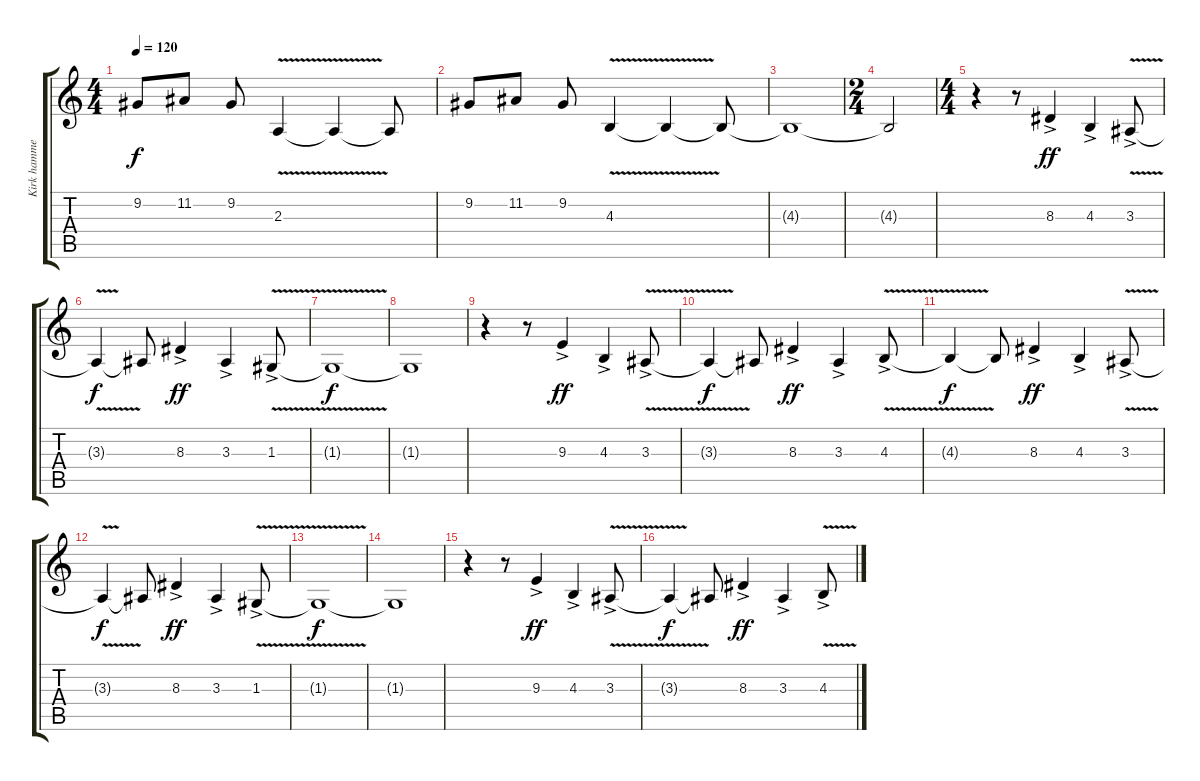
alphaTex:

\track ("Kirk hammett" "Kirk hamme") {instrument violin}
\staff {score tabs}
\tuning (E4 B3 G3 D3 A2 E2) {hide}
\ts (4 4)
\tempo 120
\clef g2
\ks c
9.2.8{dy f} 11.2.8 9.2.8 2.3{v}.4 2.3{t}.4 2.3{t}.8 |
9.2.8 11.2.8 9.2.8 4.3{v}.4 4.3{t}.4 4.3{t}.8 |
4.3{t}.1 |
\ts (2 4)
4.3{t}.2 |
\ts (4 4)
r.4 r.8 8.3{ac}.4{dy ff} 4.3{ac}.4 3.3{v ac}.8 |
3.3{t}.4{dy f} 3.3{t}.8 8.3{ac}.4{dy ff} 3.3{ac}.4 1.3{v ac}.8 |
1.3{t}.1{dy f} |
1.3{t}.1 |
r.4 r.8 9.3{ac}.4{dy ff} 4.3{ac}.4 3.3{v ac}.8 |
3.3{t}.4{dy f} 3.3{t}.8 8.3{ac}.4{dy ff} 3.3{ac}.4 4.3{v ac}.8 |
4.3{t}.4{dy f} 4.3{t}.8 8.3{ac}.4{dy ff} 4.3{ac}.4 3.3{v ac}.8 |
3.3{t}.4{dy f} 3.3{t}.8 8.3{ac}.4{dy ff} 3.3{ac}.4 1.3{v ac}.8 |
1.3{t}.1{dy f} |
1.3{t}.1 |
r.4 r.8 9.3{ac}.4{dy ff} 4.3{ac}.4 3.3{v ac}.8 |
3.3{t}.4{dy f} 3.3{t}.8 8.3{ac}.4{dy ff} 3.3{ac}.4 4.3{v ac}.8
